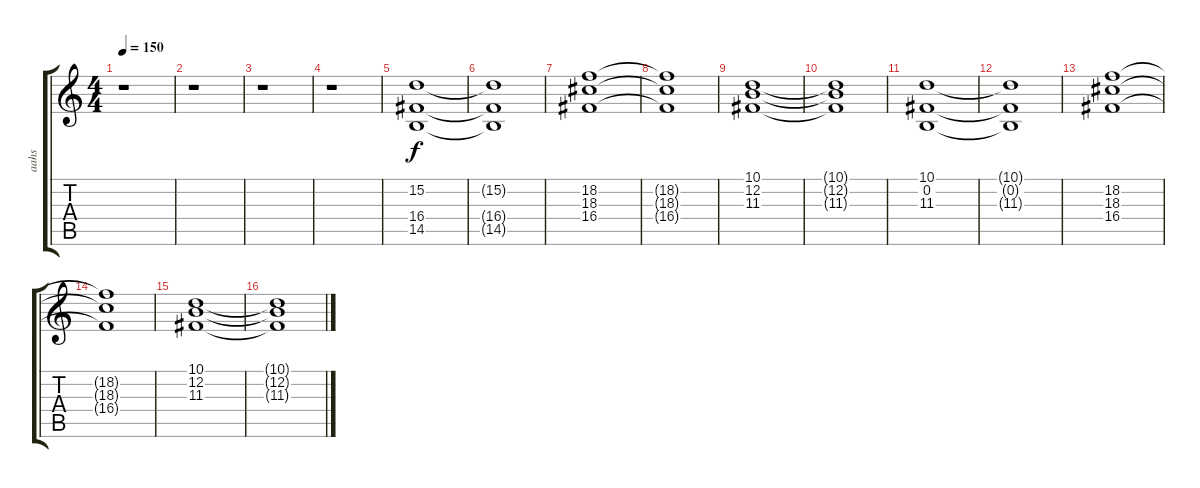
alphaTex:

\track ("aahs" "aahs") {instrument choiraahs}
\staff {score tabs}
\tuning (E4 B3 G3 D3 A2 E2) {hide}
\ts (4 4)
\tempo 150
\clef g2
\ks c
r.1{dy f instrument choiraahs} |
r.1 |
r.1 |
r.1 |
(15.2 16.4 14.5).1 |
(15.2{t} 16.4{t} 14.5{t}).1 |
(18.2 18.3 16.4).1 |
(18.2{t} 18.3{t} 16.4{t}).1 |
(10.1 12.2 11.3).1 |
(10.1{t} 12.2{t} 11.3{t}).1 |
(10.1 0.2 11.3).1 |
(10.1{t} 0.2{t} 11.3{t}).1 |
(18.2 18.3 16.4).1 |
(18.2{t} 18.3{t} 16.4{t}).1 |
(10.1 12.2 11.3).1 |
(10.1{t} 12.2{t} 11.3{t}).1
